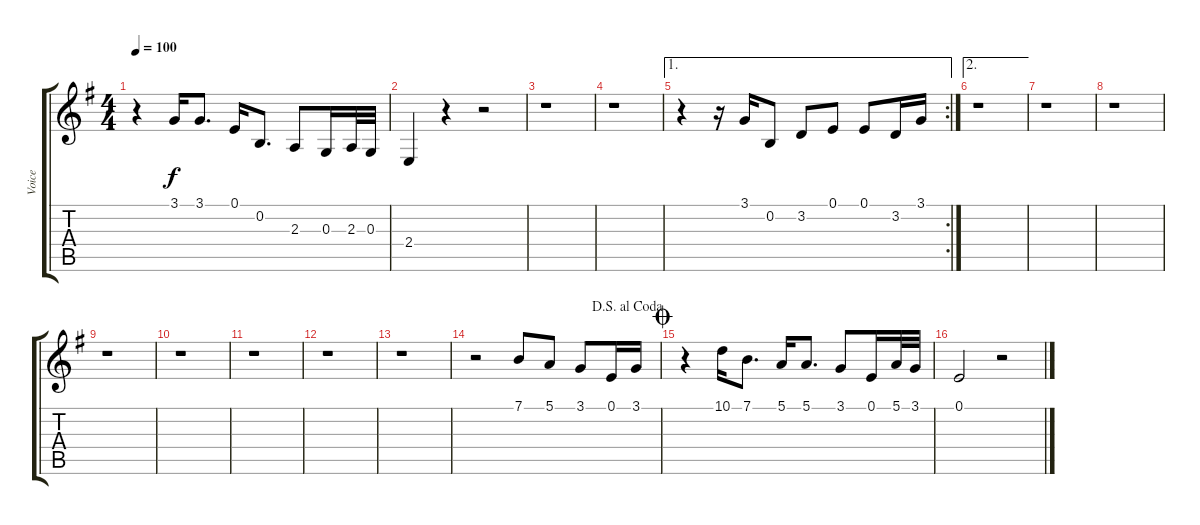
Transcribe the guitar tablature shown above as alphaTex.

\track ("Voice" "Voice") {instrument tenorsax}
\staff {score tabs}
\tuning (E4 B3 G3 D3 A2 E2) {hide}
\ts (4 4)
\tempo 100
\clef g2
\ks eminor
r.4{dy f} 3.1.16 3.1.8{d} 0.1.16 0.2.8{d} 2.3.8 0.3.16 2.3.32 0.3.32 |
2.4.4 r.4 r.2 |
r.1 |
r.1 |
\ae 1
\rc 2
r.4 r.16 3.1.16 0.2.8 3.2.8 0.1.8 0.1.8 3.2.16 3.1.16 |
\ae 2
r.1 |
r.1 |
r.1 |
r.1 |
r.1 |
r.1 |
r.1 |
r.1 |
\jump dalsegnoalcoda
r.2 7.1.8 5.1.8 3.1.8 0.1.16 3.1.16 |
\jump coda
r.4 10.1.16 7.1.8{d} 5.1.16 5.1.8{d} 3.1.8 0.1.16 5.1.32 3.1.32 |
0.1.2 r.2
